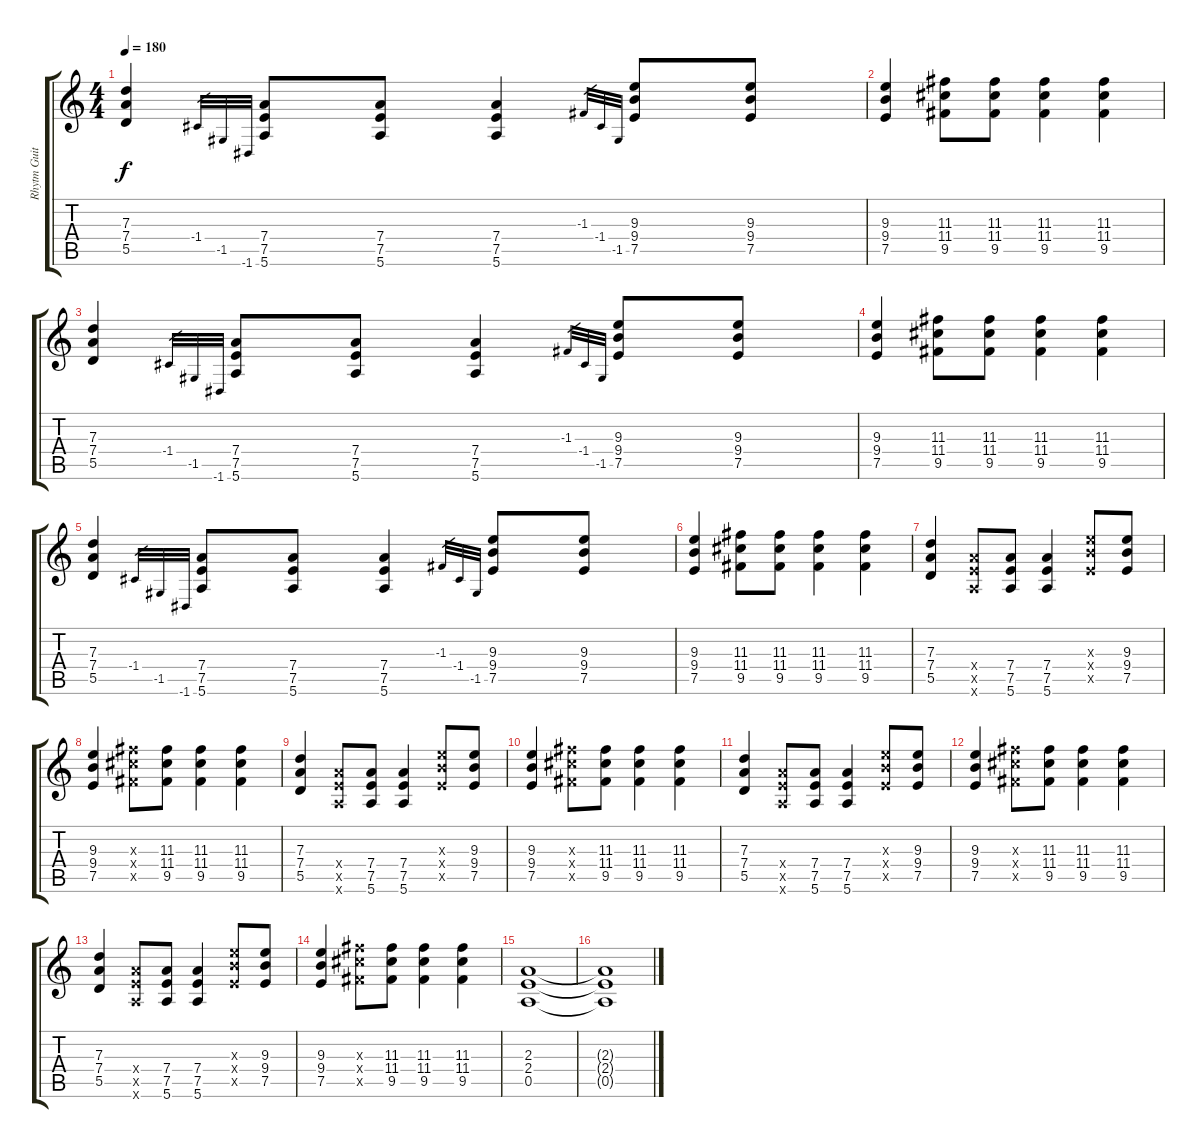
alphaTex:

\track ("Rhytm Guitar" "Rhytm Guit") {instrument distortionguitar}
\staff {score tabs}
\tuning (E4 B3 G3 D3 A2 E2) {hide}
\ts (4 4)
\tempo 180
\clef g2
\ks c
(7.3 7.4 5.5).4{dy f instrument distortionguitar} -1.4.32{gr} -1.5.32{gr} -1.6.32{gr} (7.4 7.5 5.6).8 (7.4 7.5 5.6).8 (7.4 7.5 5.6).4 -1.3.32{gr} -1.4.32{gr} -1.5.32{gr} (9.3 9.4 7.5).8 (9.3 9.4 7.5).8 |
(9.3 9.4 7.5).4 (11.3 11.4 9.5).8 (11.3 11.4 9.5).8 (11.3 11.4 9.5).4 (11.3 11.4 9.5).4 |
(7.3 7.4 5.5).4 -1.4.32{gr} -1.5.32{gr} -1.6.32{gr} (7.4 7.5 5.6).8 (7.4 7.5 5.6).8 (7.4 7.5 5.6).4 -1.3.32{gr} -1.4.32{gr} -1.5.32{gr} (9.3 9.4 7.5).8 (9.3 9.4 7.5).8 |
(9.3 9.4 7.5).4 (11.3 11.4 9.5).8 (11.3 11.4 9.5).8 (11.3 11.4 9.5).4 (11.3 11.4 9.5).4 |
(7.3 7.4 5.5).4 -1.4.32{gr} -1.5.32{gr} -1.6.32{gr} (7.4 7.5 5.6).8 (7.4 7.5 5.6).8 (7.4 7.5 5.6).4 -1.3.32{gr} -1.4.32{gr} -1.5.32{gr} (9.3 9.4 7.5).8 (9.3 9.4 7.5).8 |
(9.3 9.4 7.5).4 (11.3 11.4 9.5).8 (11.3 11.4 9.5).8 (11.3 11.4 9.5).4 (11.3 11.4 9.5).4 |
(7.3 7.4 5.5).4 (7.4{x} 7.5{x} 5.6{x}).8 (7.4 7.5 5.6).8 (7.4 7.5 5.6).4 (9.3{x} 9.4{x} 7.5{x}).8 (9.3 9.4 7.5).8 |
(9.3 9.4 7.5).4 (11.3{x} 11.4{x} 9.5{x}).8 (11.3 11.4 9.5).8 (11.3 11.4 9.5).4 (11.3 11.4 9.5).4 |
(7.3 7.4 5.5).4 (7.4{x} 7.5{x} 5.6{x}).8 (7.4 7.5 5.6).8 (7.4 7.5 5.6).4 (9.3{x} 9.4{x} 7.5{x}).8 (9.3 9.4 7.5).8 |
(9.3 9.4 7.5).4 (11.3{x} 11.4{x} 9.5{x}).8 (11.3 11.4 9.5).8 (11.3 11.4 9.5).4 (11.3 11.4 9.5).4 |
(7.3 7.4 5.5).4 (7.4{x} 7.5{x} 5.6{x}).8 (7.4 7.5 5.6).8 (7.4 7.5 5.6).4 (9.3{x} 9.4{x} 7.5{x}).8 (9.3 9.4 7.5).8 |
(9.3 9.4 7.5).4 (11.3{x} 11.4{x} 9.5{x}).8 (11.3 11.4 9.5).8 (11.3 11.4 9.5).4 (11.3 11.4 9.5).4 |
(7.3 7.4 5.5).4 (7.4{x} 7.5{x} 5.6{x}).8 (7.4 7.5 5.6).8 (7.4 7.5 5.6).4 (9.3{x} 9.4{x} 7.5{x}).8 (9.3 9.4 7.5).8 |
(9.3 9.4 7.5).4 (11.3{x} 11.4{x} 9.5{x}).8 (11.3 11.4 9.5).8 (11.3 11.4 9.5).4 (11.3 11.4 9.5).4 |
(2.3 2.4 0.5).1 |
(2.3{t} 2.4{t} 0.5{t}).1
